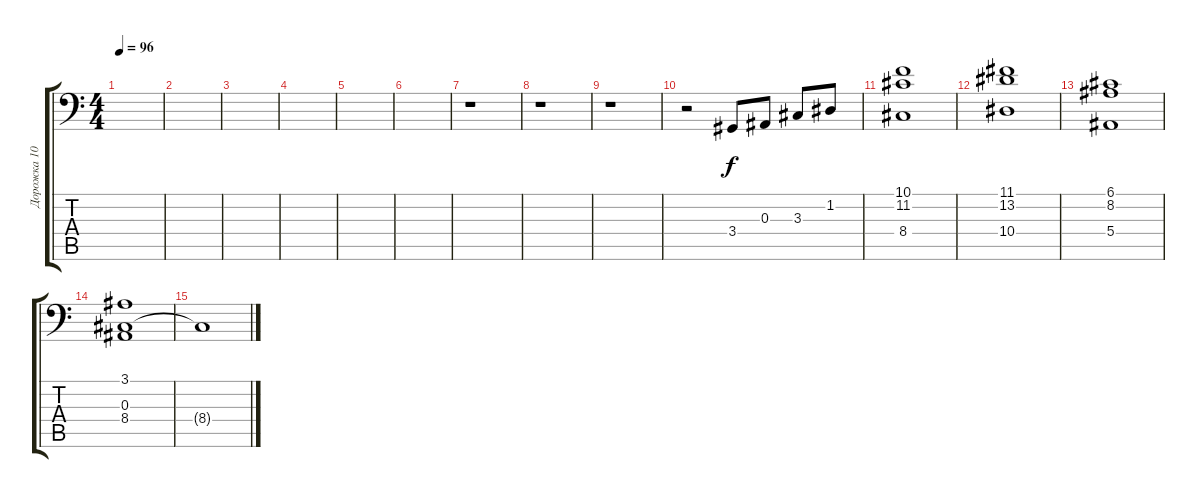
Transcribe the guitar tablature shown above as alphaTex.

\track ("Дорожка 10" "Дорожка 10") {instrument stringensemble1}
\staff {score tabs}
\tuning (G3 D3 Bb2 F2 C2 F1) {hide}
\ts (4 4)
\tempo 96
\clef f4
\ks c
|
|
|
|
|
|
r.1 |
r.1 |
r.1 |
r.2 3.4.8 0.3.8 3.3.8 1.2.8 |
(10.1 11.2 8.4).1 |
(11.1 13.2 10.4).1 |
(6.1 8.2 5.4).1 |
(3.1 0.3 8.4).1{dy f} |
8.4{t}.1
